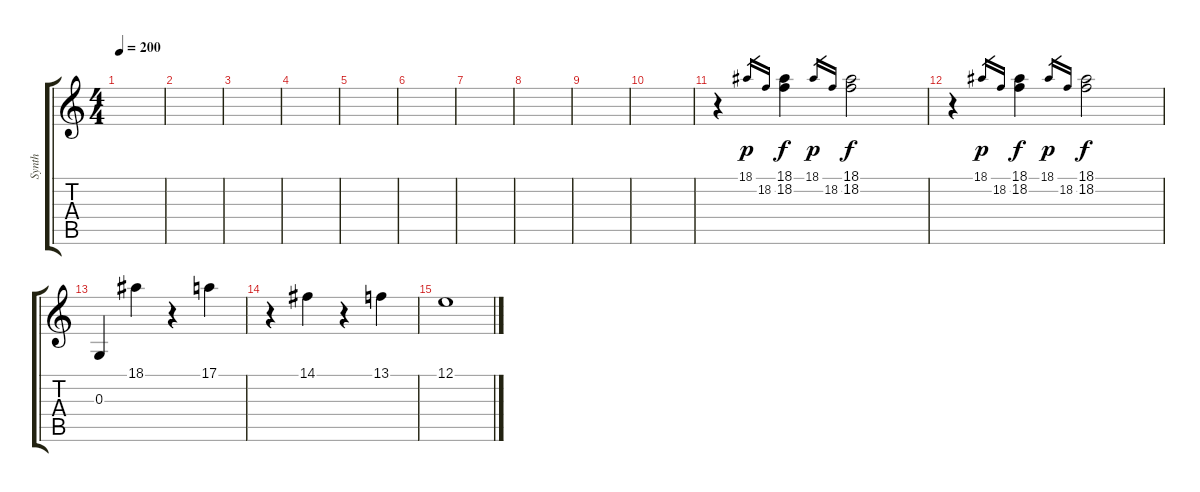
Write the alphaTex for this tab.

\track ("Synth" "Synth") {instrument musicbox}
\staff {score tabs}
\tuning (E4 B3 G3 D3 A2 E2) {hide}
\ts (4 4)
\tempo 200
\clef g2
\ks c
|
|
|
|
|
|
|
|
|
|
r.4 18.1.16{gr dy p} 18.2.16{gr} (18.1 18.2).4{dy f} 18.1.16{gr dy p} 18.2.16{gr} (18.1 18.2).2{dy f} |
r.4 18.1.16{gr dy p} 18.2.16{gr} (18.1 18.2).4{dy f} 18.1.16{gr dy p} 18.2.16{gr} (18.1 18.2).2{dy f} |
0.3.4 18.1.4 r.4 17.1.4 |
r.4 14.1.4 r.4 13.1.4 |
12.1.1
